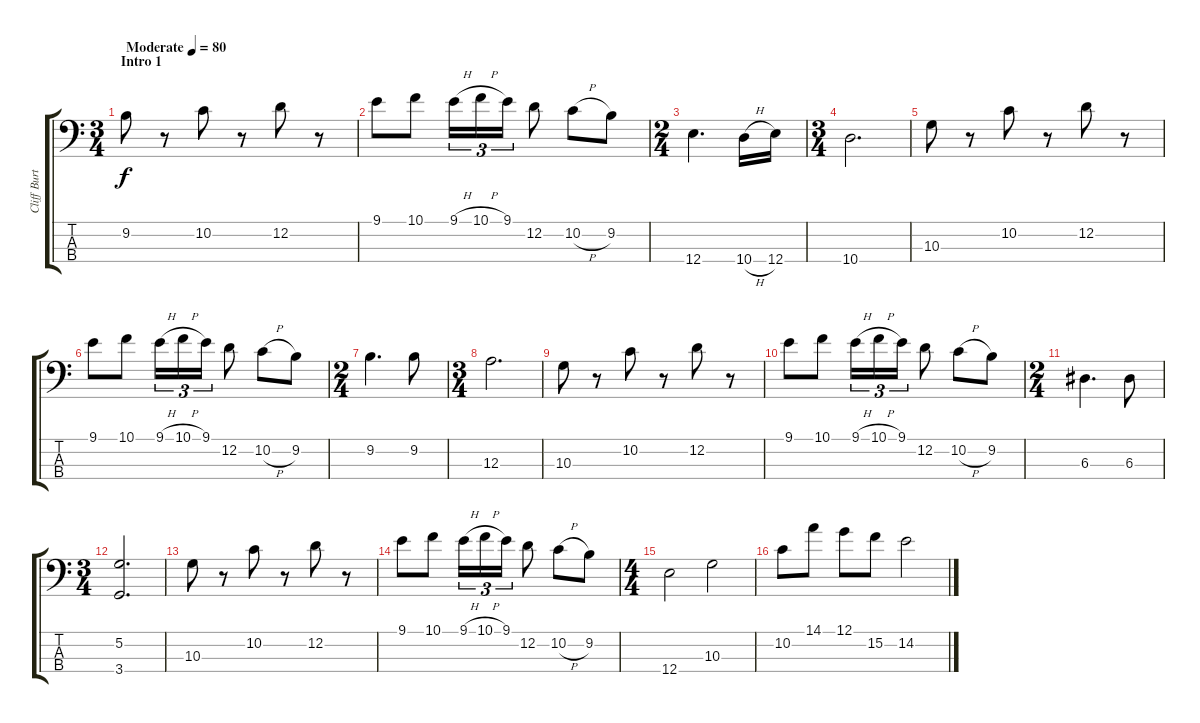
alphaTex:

\track ("Cliff Burton" "Cliff Burt") {instrument electricbassfinger}
\staff {score tabs}
\tuning (G2 D2 A1 E1) {hide}
\ts (3 4)
\section ("" "Intro 1")
\tempo (80 "Moderate")
\clef f4
\ks c
9.2.8{dy f instrument electricbassfinger} r.8 10.2.8 r.8 12.2.8 r.8 |
9.1.8 10.1.8 9.1{h}.16{tu (3 2)} 10.1{h}.16{tu (3 2)} 9.1.16{tu (3 2)} 12.2.8 10.2{h}.8 9.2.8 |
\ts (2 4)
12.4.4{d} 10.4{h}.16 12.4.16 |
\ts (3 4)
10.4.2{d} |
10.3.8 r.8 10.2.8 r.8 12.2.8 r.8 |
9.1.8 10.1.8 9.1{h}.16{tu (3 2)} 10.1{h}.16{tu (3 2)} 9.1.16{tu (3 2)} 12.2.8 10.2{h}.8 9.2.8 |
\ts (2 4)
9.2.4{d} 9.2.8 |
\ts (3 4)
12.3.2{d} |
10.3.8 r.8 10.2.8 r.8 12.2.8 r.8 |
9.1.8 10.1.8 9.1{h}.16{tu (3 2)} 10.1{h}.16{tu (3 2)} 9.1.16{tu (3 2)} 12.2.8 10.2{h}.8 9.2.8 |
\ts (2 4)
6.3.4{d} 6.3.8 |
\ts (3 4)
(5.2 3.4).2{d} |
10.3.8 r.8 10.2.8 r.8 12.2.8 r.8 |
9.1.8 10.1.8 9.1{h}.16{tu (3 2)} 10.1{h}.16{tu (3 2)} 9.1.16{tu (3 2)} 12.2.8 10.2{h}.8 9.2.8 |
\ts (4 4)
12.4.2 10.3.2 |
10.2.8 14.1.8 12.1.8 15.2.8 14.2.2
